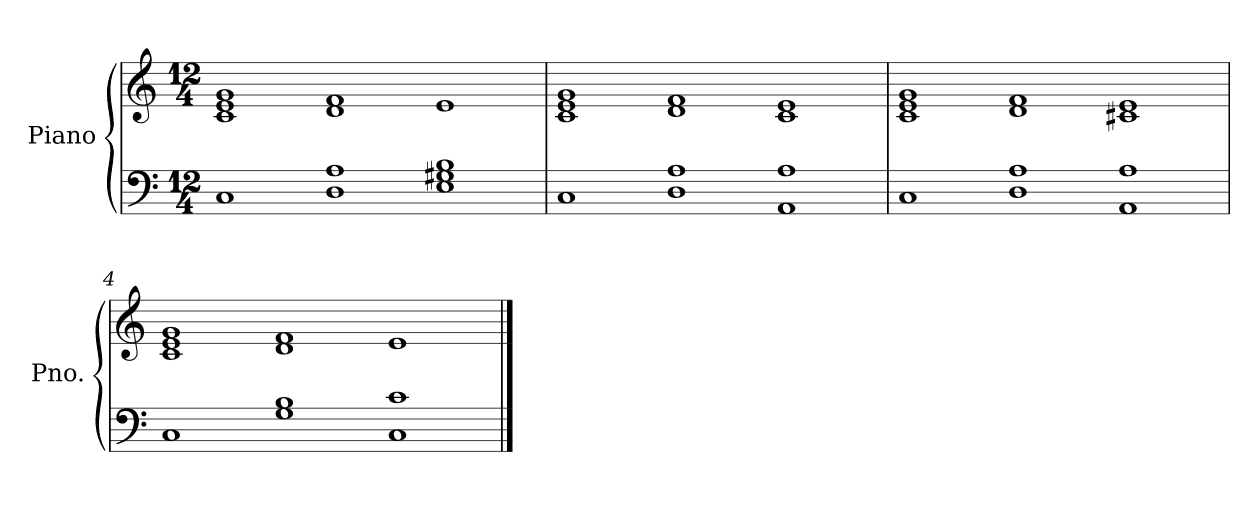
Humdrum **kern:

**kern	**kern
*part1	*part1
*staff2	*staff1
*I"Piano	*
*I'Pno.	*
*clefF4	*clefG2
*k[]	*k[]
*M12/4	*M12/4
=1	=1
1C	1c 1e 1g
1D 1A	1d 1f
1E 1G#X 1B	1e
=2	=2
1C	1c 1e 1g
1D 1A	1d 1f
1AA 1A	1c 1e
=3	=3
1C	1c 1e 1g
1D 1A	1d 1f
1AA 1A	1c#X 1e
=4	=4
1C	1c 1e 1g
1G 1B	1d 1f
1C 1c	1e
==	==
*-	*-
